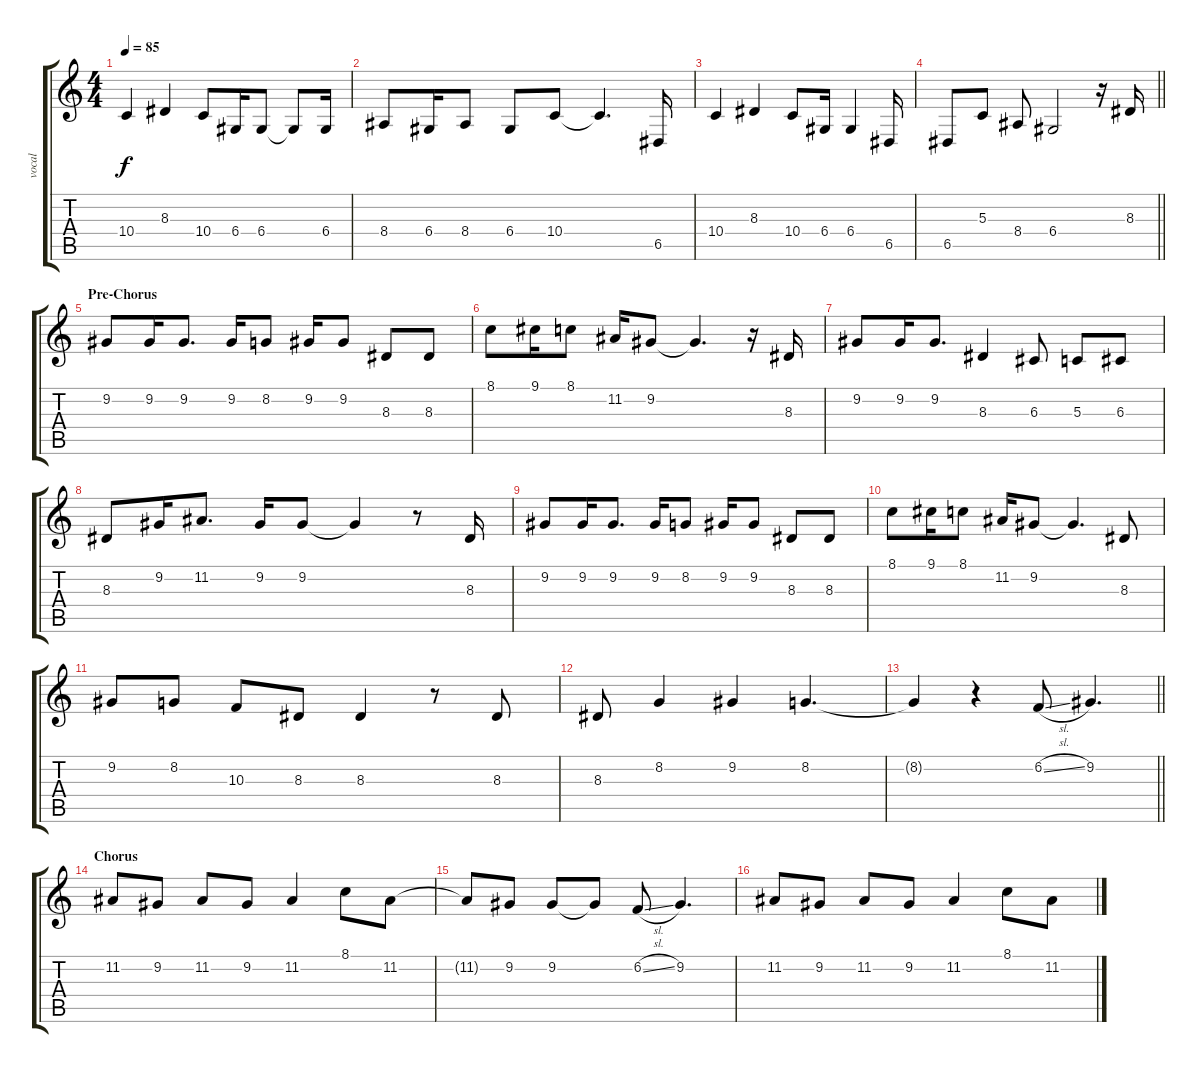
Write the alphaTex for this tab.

\track ("vocal" "vocal") {instrument lead6voice}
\staff {score tabs}
\tuning (E4 B3 G3 D3 A2 E2) {hide}
\ts (4 4)
\tempo 85
\clef g2
\ks c
10.4.4{dy f} 8.3.4 10.4.8 6.4.16 6.4.8 6.4{t}.8 6.4.16 |
8.4.8 6.4.16 8.4.8 6.4.8 10.4.8 10.4{t}.4{d} 6.5.16 |
10.4.4 8.3.4 10.4.8 6.4.16 6.4.4 6.5.16 |
\barLineRight lightlight
6.5.8 5.3.8 8.4.8 6.4.2 r.16 8.3.16 |
\section ("" "Pre-Chorus")
9.2.8 9.2.16 9.2.8{d} 9.2.16 8.2.8 9.2.16 9.2.8 8.3.8 8.3.8 |
8.1.8 9.1.16 8.1.8 11.2.16 9.2.8 9.2{t}.4{d} r.16 8.3.16 |
9.2.8 9.2.16 9.2.8{d} 8.3.4 6.3.8 5.3.8 6.3.8 |
8.3.8 9.2.16 11.2.8{d} 9.2.16 9.2.8 9.2{t}.4 r.8 8.3.16 |
9.2.8 9.2.16 9.2.8{d} 9.2.16 8.2.8 9.2.16 9.2.8 8.3.8 8.3.8 |
8.1.8 9.1.16 8.1.8 11.2.16 9.2.8 9.2{t}.4{d} 8.3.8 |
9.2.8 8.2.8 10.3.8 8.3.8 8.3.4 r.8 8.3.8 |
8.3.8 8.2.4 9.2.4 8.2.4{d} |
\barLineRight lightlight
8.2{t}.4 r.4 6.2{sl}.8 9.2.4{d} |
\section ("" "Chorus")
11.2.8 9.2.8 11.2.8 9.2.8 11.2.4 8.1.8 11.2.8 |
11.2{t}.8 9.2.8 9.2.8 9.2{t}.8 6.2{sl}.8 9.2.4{d} |
11.2.8 9.2.8 11.2.8 9.2.8 11.2.4 8.1.8 11.2.8
